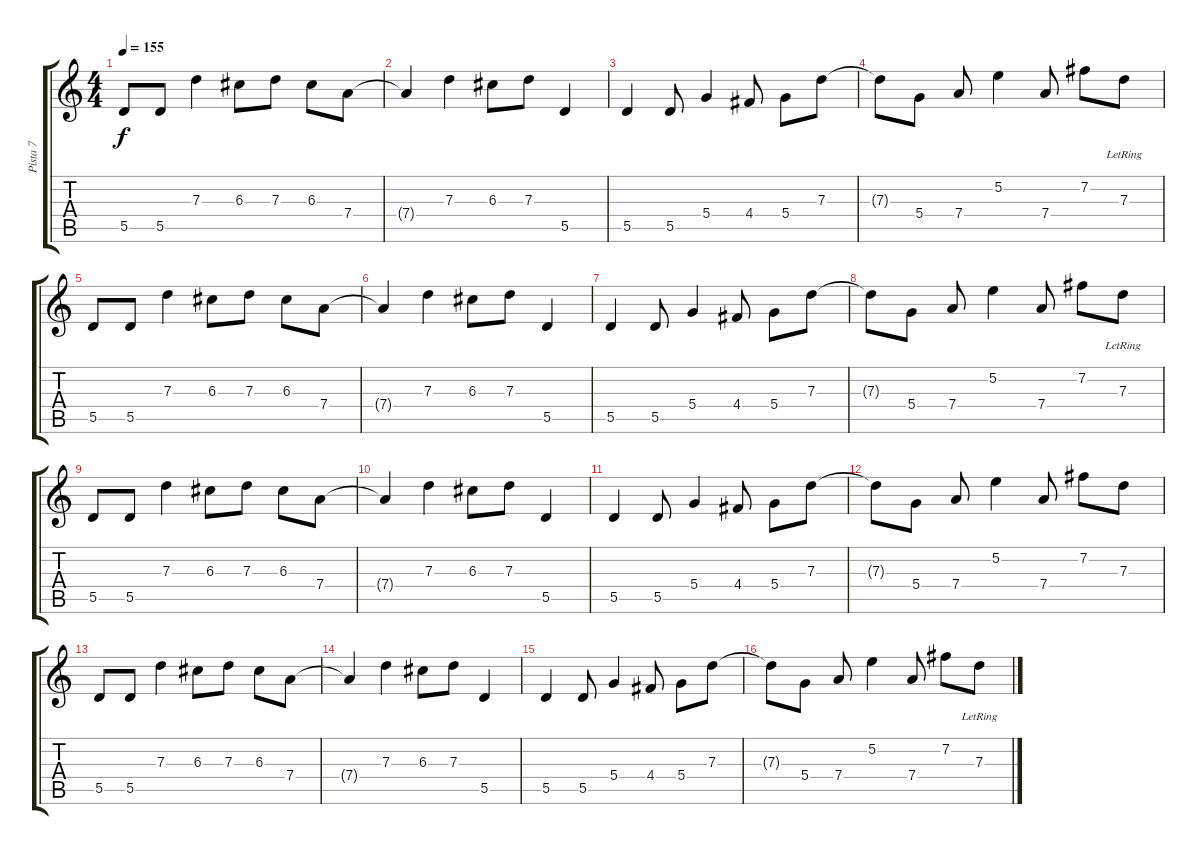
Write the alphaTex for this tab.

\track ("Pista 7" "Pista 7") {instrument electricguitarjazz}
\staff {score tabs}
\tuning (E4 B3 G3 D3 A2 E2) {hide}
\ts (4 4)
\tempo 155
\clef g2
\ks c
5.5.8{dy f} 5.5.8 7.3.4 6.3.8 7.3.8 6.3.8 7.4.8 |
7.4{t}.4 7.3.4 6.3.8 7.3.8 5.5.4 |
5.5.4 5.5.8 5.4.4 4.4.8 5.4.8 7.3.8 |
7.3{t}.8 5.4.8 7.4.8 5.2.4 7.4.8 7.2.8 7.3{lr}.8 |
5.5.8 5.5.8 7.3.4 6.3.8 7.3.8 6.3.8 7.4.8 |
7.4{t}.4 7.3.4 6.3.8 7.3.8 5.5.4 |
5.5.4 5.5.8 5.4.4 4.4.8 5.4.8 7.3.8 |
7.3{t}.8 5.4.8 7.4.8 5.2.4 7.4.8 7.2.8 7.3{lr}.8 |
5.5.8 5.5.8 7.3.4 6.3.8 7.3.8 6.3.8 7.4.8 |
7.4{t}.4 7.3.4 6.3.8 7.3.8 5.5.4 |
5.5.4 5.5.8 5.4.4 4.4.8 5.4.8 7.3.8 |
7.3{t}.8 5.4.8 7.4.8 5.2.4 7.4.8 7.2.8 7.3.8 |
5.5.8 5.5.8 7.3.4 6.3.8 7.3.8 6.3.8 7.4.8 |
7.4{t}.4 7.3.4 6.3.8 7.3.8 5.5.4 |
5.5.4 5.5.8 5.4.4 4.4.8 5.4.8 7.3.8 |
7.3{t}.8 5.4.8 7.4.8 5.2.4 7.4.8 7.2.8 7.3{lr}.8
